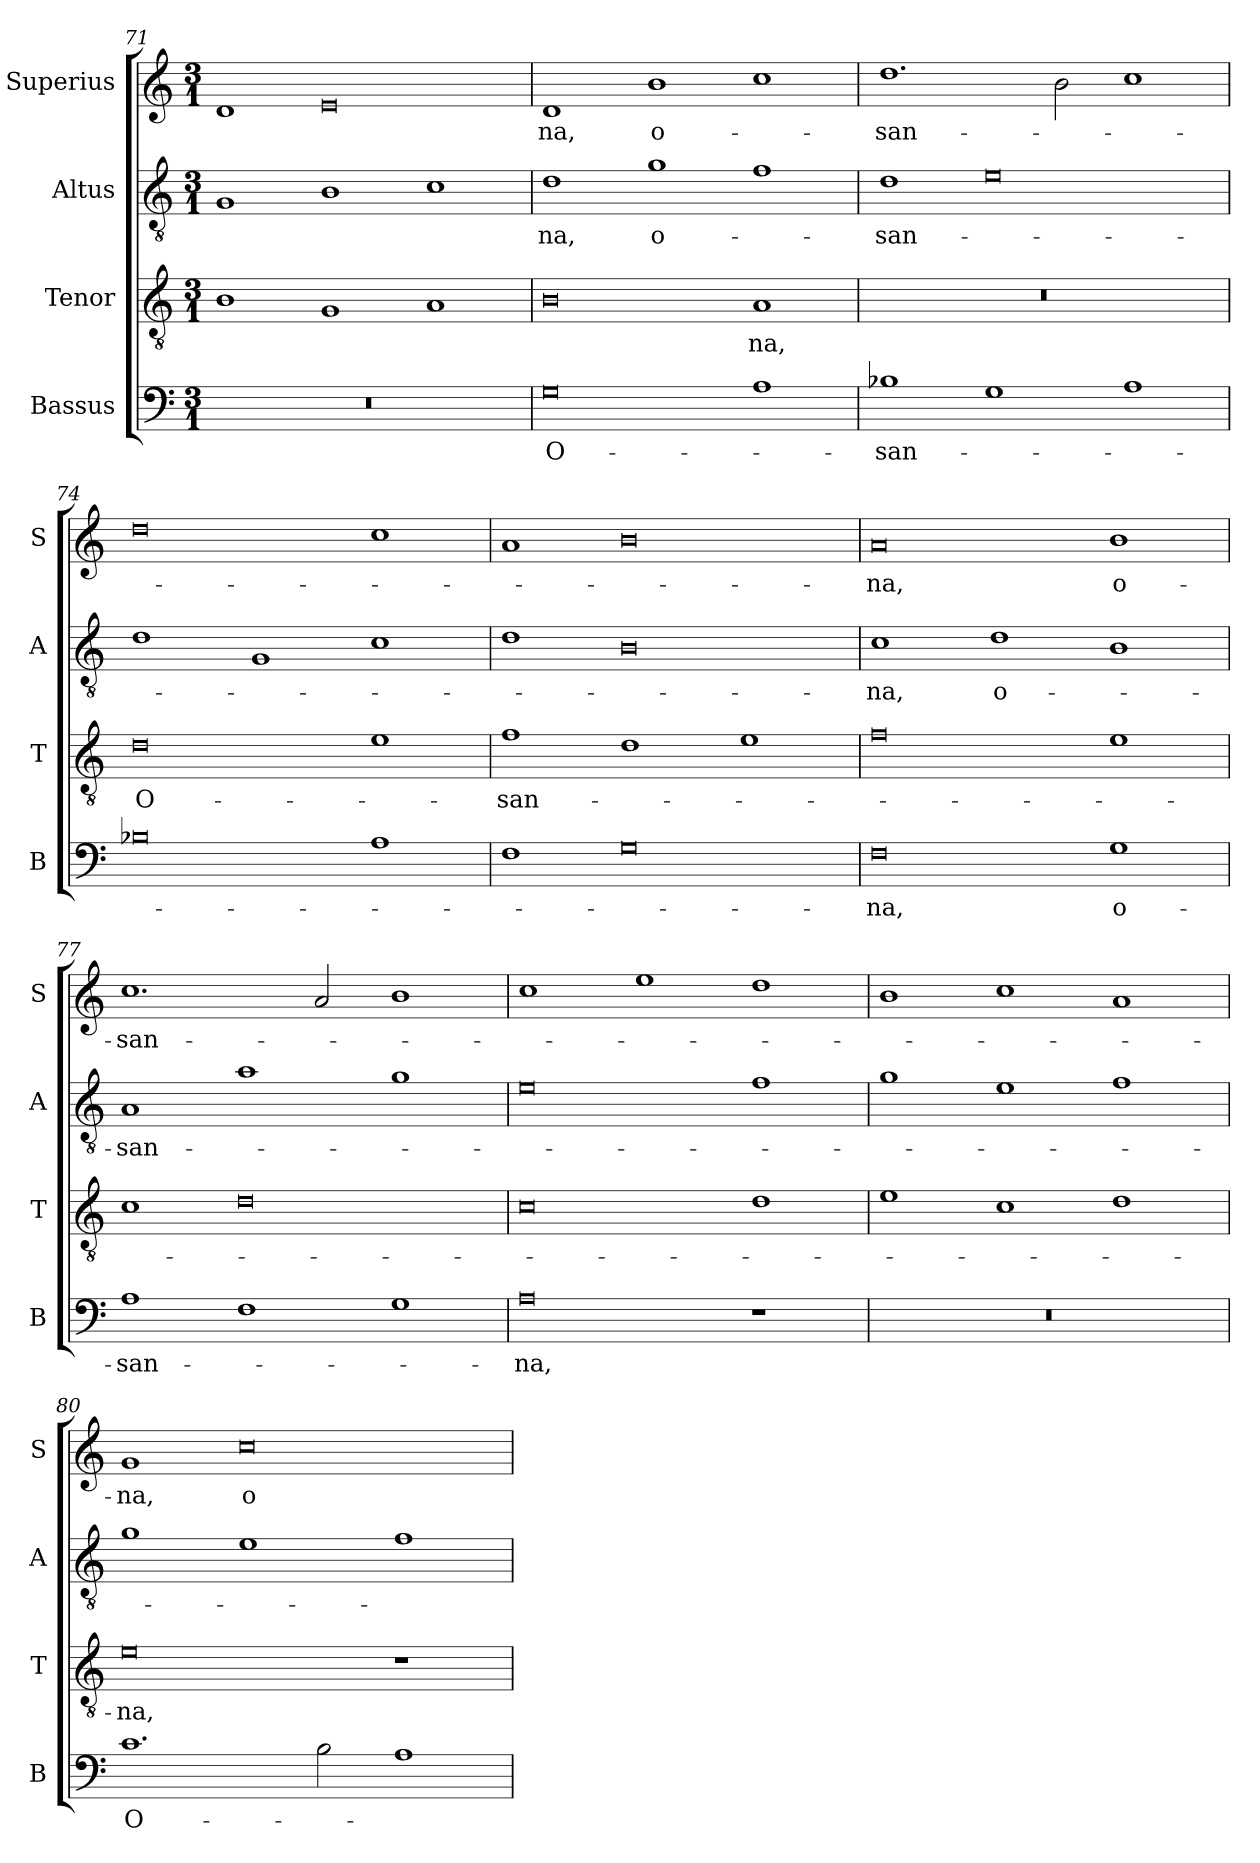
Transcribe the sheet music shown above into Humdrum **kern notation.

**kern	**text	**kern	**text	**kern	**text	**kern	**text
*part4	*part4	*part3	*part3	*part2	*part2	*part1	*part1
*staff4	*staff4	*staff3	*staff3	*staff2	*staff2	*staff1	*staff1
*I"Bassus	*	*I"Tenor	*	*I"Altus	*	*I"Superius	*
*I'B	*	*I'T	*	*I'A	*	*I'S	*
*clefF4	*	*clefGv2	*	*clefGv2	*	*clefG2	*
*k[]	*	*k[]	*	*k[]	*	*k[]	*
*M3/1	*	*M3/1	*	*M3/1	*	*M3/1	*
=71	=71	=71	=71	=71	=71	=71	=71
0.r	.	1B	.	1G	.	1d	.
.	.	1G	.	1B	.	0e	.
.	.	1A	.	1c	.	.	.
=72	=72	=72	=72	=72	=72	=72	=72
0G	O-	0B	.	1d	-na,	1d	-na,
.	.	.	.	1g	o-	1b	o-
1A	.	1A	-na,	1f	.	1cc	.
=73	=73	=73	=73	=73	=73	=73	=73
1B-X	-san-	0.r	.	1d	-san-	1.dd	-san-
1G	.	.	.	0e	.	.	.
.	.	.	.	.	.	2b\	.
1A	.	.	.	.	.	1cc	.
=74	=74	=74	=74	=74	=74	=74	=74
0B-X	.	0d	O-	1d	.	0dd	.
.	.	.	.	1G	.	.	.
1A	.	1e	.	1c	.	1cc	.
=75	=75	=75	=75	=75	=75	=75	=75
1F	.	1f	-san-	1d	.	1a	.
0G	.	1d	.	0B	.	0b	.
.	.	1e	.	.	.	.	.
=76	=76	=76	=76	=76	=76	=76	=76
0F	-na,	0f	.	1c	-na,	0a	-na,
.	.	.	.	1d	o-	.	.
1G	o-	1e	.	1B	.	1b	o-
=77	=77	=77	=77	=77	=77	=77	=77
1A	-san-	1c	.	1A	-san-	1.cc	-san-
1F	.	0d	.	1a	.	.	.
.	.	.	.	.	.	2a/	.
1G	.	.	.	1g	.	1b	.
=78	=78	=78	=78	=78	=78	=78	=78
0A	-na,	0c	.	0e	.	1cc	.
.	.	.	.	.	.	1ee	.
1r	.	1d	.	1f	.	1dd	.
=79	=79	=79	=79	=79	=79	=79	=79
0.r	.	1e	.	1g	.	1b	.
.	.	1c	.	1e	.	1cc	.
.	.	1d	.	1f	.	1a	.
=80	=80	=80	=80	=80	=80	=80	=80
1.c	O-	0e	-na,	1g	.	1g	-na,
.	.	.	.	1e	.	0cc	o-
2B\	.	.	.	.	.	.	.
1A	.	1r	.	1f	.	.	.
=	=	=	=	=	=	=	=
*-	*-	*-	*-	*-	*-	*-	*-
